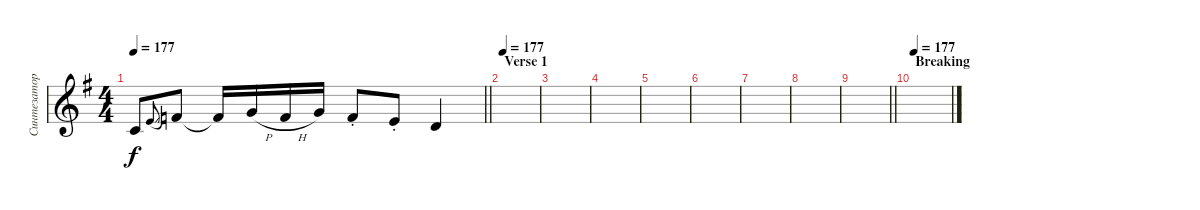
\track ("Синтезатор" "Синтезатор") {instrument synthbrass1}
\staff {score}
\tuning (E4 B3 G3 D3 A2 E2) {hide}
\ts (4 4)
\tempo 177
\clef g2
\barLineRight lightlight
\ks eminor
1.2.8{dy f} 0.1{sl}.8{gr onbeat} 1.1.8 1.1{t}.16 3.1{h}.16 1.1{h}.16 3.1.16 1.1{st}.8 0.1{st}.8 3.2.4 |
\section ("" "Verse 1")
\tempo 177
|
|
|
|
|
|
|
\barLineRight lightlight
|
\section ("" "Breaking")
\tempo 177
